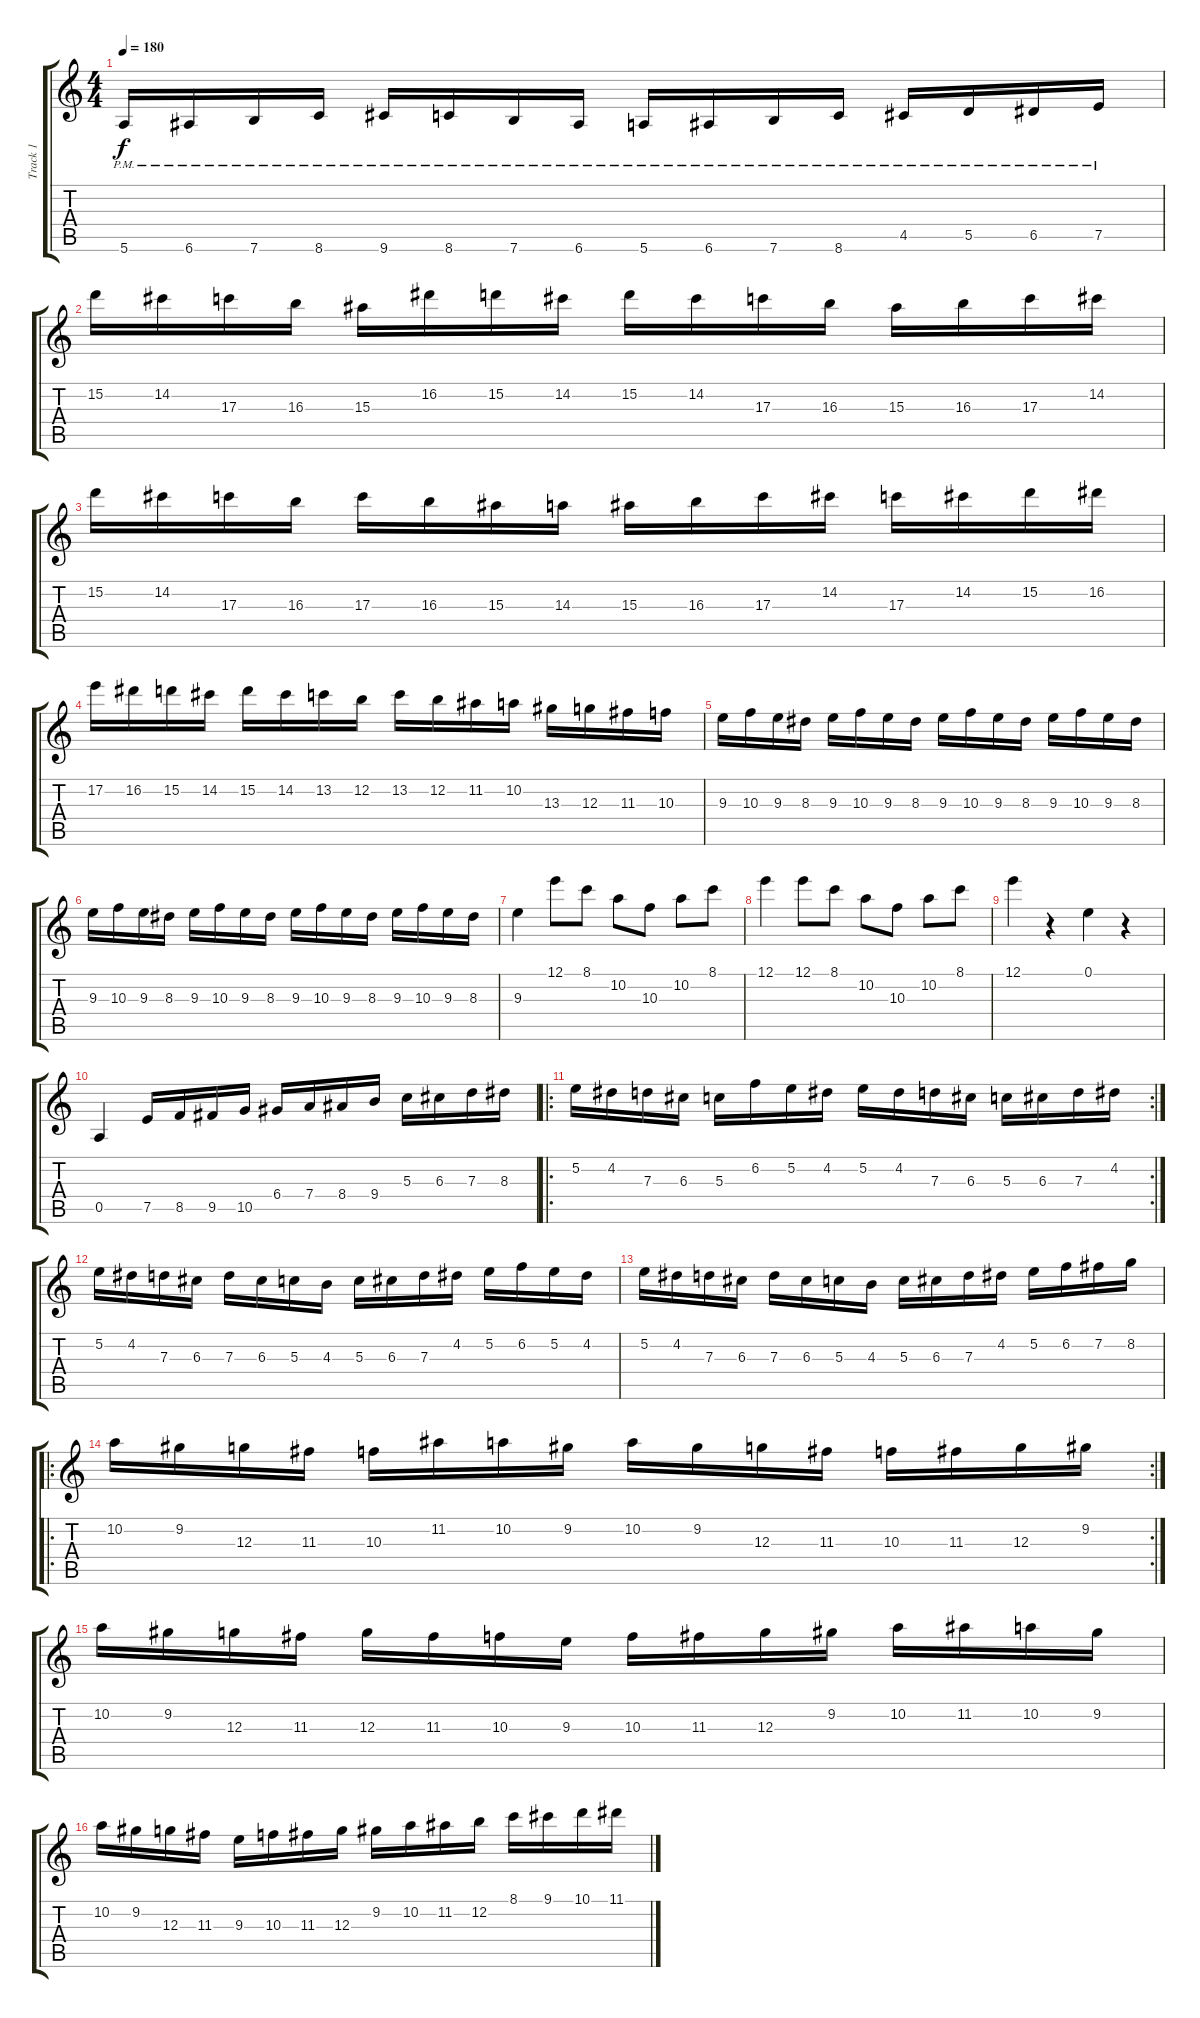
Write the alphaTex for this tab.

\track ("Track 1" "Track 1") {instrument distortionguitar}
\staff {score tabs}
\tuning (E4 B3 G3 D3 A2 E2) {hide}
\ts (4 4)
\tempo 180
\clef g2
\ks c
5.6{pm}.16{dy f} 6.6{pm}.16 7.6{pm}.16 8.6{pm}.16 9.6{pm}.16 8.6{pm}.16 7.6{pm}.16 6.6{pm}.16 5.6{pm}.16 6.6{pm}.16 7.6{pm}.16 8.6{pm}.16 4.5{pm}.16 5.5{pm}.16 6.5{pm}.16 7.5{pm}.16 |
15.2.16 14.2.16 17.3.16 16.3.16 15.3.16 16.2.16 15.2.16 14.2.16 15.2.16 14.2.16 17.3.16 16.3.16 15.3.16 16.3.16 17.3.16 14.2.16 |
15.2.16 14.2.16 17.3.16 16.3.16 17.3.16 16.3.16 15.3.16 14.3.16 15.3.16 16.3.16 17.3.16 14.2.16 17.3.16 14.2.16 15.2.16 16.2.16 |
17.2.16 16.2.16 15.2.16 14.2.16 15.2.16 14.2.16 13.2.16 12.2.16 13.2.16 12.2.16 11.2.16 10.2.16 13.3.16 12.3.16 11.3.16 10.3.16 |
9.3.16 10.3.16 9.3.16 8.3.16 9.3.16 10.3.16 9.3.16 8.3.16 9.3.16 10.3.16 9.3.16 8.3.16 9.3.16 10.3.16 9.3.16 8.3.16 |
9.3.16 10.3.16 9.3.16 8.3.16 9.3.16 10.3.16 9.3.16 8.3.16 9.3.16 10.3.16 9.3.16 8.3.16 9.3.16 10.3.16 9.3.16 8.3.16 |
9.3.4 12.1.8 8.1.8 10.2.8 10.3.8 10.2.8 8.1.8 |
12.1.4 12.1.8 8.1.8 10.2.8 10.3.8 10.2.8 8.1.8 |
12.1.4 r.4 0.1.4 r.4 |
0.5.4 7.5.16 8.5.16 9.5.16 10.5.16 6.4.16 7.4.16 8.4.16 9.4.16 5.3.16 6.3.16 7.3.16 8.3.16 |
\ro
\rc 2
5.2.16 4.2.16 7.3.16 6.3.16 5.3.16 6.2.16 5.2.16 4.2.16 5.2.16 4.2.16 7.3.16 6.3.16 5.3.16 6.3.16 7.3.16 4.2.16 |
5.2.16 4.2.16 7.3.16 6.3.16 7.3.16 6.3.16 5.3.16 4.3.16 5.3.16 6.3.16 7.3.16 4.2.16 5.2.16 6.2.16 5.2.16 4.2.16 |
5.2.16 4.2.16 7.3.16 6.3.16 7.3.16 6.3.16 5.3.16 4.3.16 5.3.16 6.3.16 7.3.16 4.2.16 5.2.16 6.2.16 7.2.16 8.2.16 |
\ro
\rc 2
10.2.16 9.2.16 12.3.16 11.3.16 10.3.16 11.2.16 10.2.16 9.2.16 10.2.16 9.2.16 12.3.16 11.3.16 10.3.16 11.3.16 12.3.16 9.2.16 |
10.2.16 9.2.16 12.3.16 11.3.16 12.3.16 11.3.16 10.3.16 9.3.16 10.3.16 11.3.16 12.3.16 9.2.16 10.2.16 11.2.16 10.2.16 9.2.16 |
10.2.16 9.2.16 12.3.16 11.3.16 9.3.16 10.3.16 11.3.16 12.3.16 9.2.16 10.2.16 11.2.16 12.2.16 8.1.16 9.1.16 10.1.16 11.1.16
